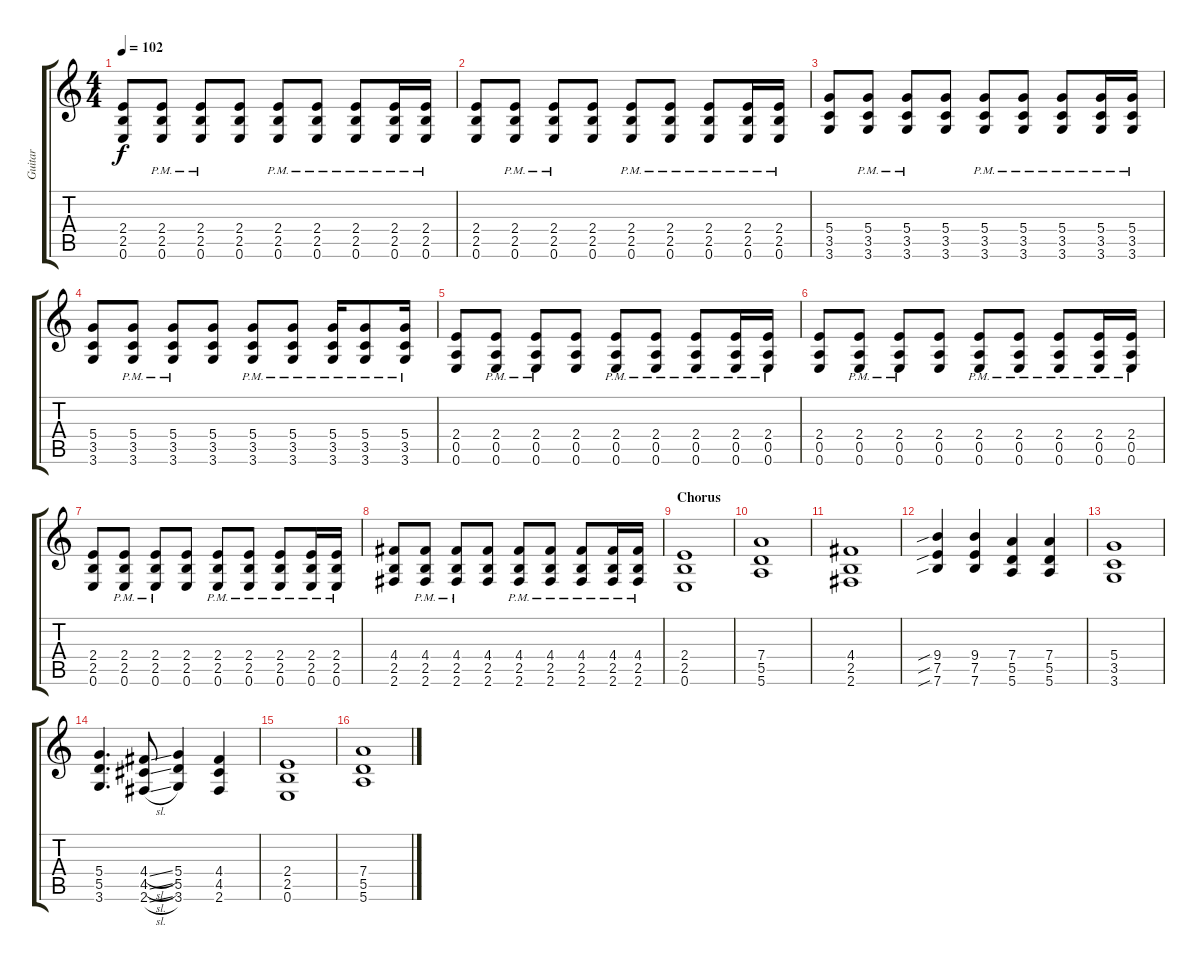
\track ("Guitar" "Guitar") {instrument acousticguitarnylon}
\staff {score tabs}
\tuning (E4 B3 G3 D3 A2 E2) {hide}
\ts (4 4)
\tempo 102
\clef g2
\ks c
(2.4 2.5 0.6).8{dy f instrument distortionguitar} (2.4{pm} 2.5{pm} 0.6{pm}).8 (2.4{pm} 2.5{pm} 0.6{pm}).8 (2.4 2.5 0.6).8 (2.4{pm} 2.5{pm} 0.6{pm}).8 (2.4{pm} 2.5{pm} 0.6{pm}).8 (2.4{pm} 2.5{pm} 0.6{pm}).8 (2.4{pm} 2.5{pm} 0.6{pm}).16 (2.4{pm} 2.5{pm} 0.6{pm}).16 |
(2.4 2.5 0.6).8{instrument distortionguitar} (2.4{pm} 2.5{pm} 0.6{pm}).8 (2.4{pm} 2.5{pm} 0.6{pm}).8 (2.4 2.5 0.6).8 (2.4{pm} 2.5{pm} 0.6{pm}).8 (2.4{pm} 2.5{pm} 0.6{pm}).8 (2.4{pm} 2.5{pm} 0.6{pm}).8 (2.4{pm} 2.5{pm} 0.6{pm}).16 (2.4{pm} 2.5{pm} 0.6{pm}).16 |
(5.4 3.5 3.6).8{instrument distortionguitar} (5.4{pm} 3.5{pm} 3.6{pm}).8 (5.4{pm} 3.5{pm} 3.6{pm}).8 (5.4 3.5 3.6).8 (5.4{pm} 3.5{pm} 3.6{pm}).8 (5.4{pm} 3.5{pm} 3.6{pm}).8 (5.4{pm} 3.5{pm} 3.6{pm}).8 (5.4{pm} 3.5{pm} 3.6{pm}).16 (5.4{pm} 3.5{pm} 3.6{pm}).16 |
(5.4 3.5 3.6).8{instrument distortionguitar} (5.4{pm} 3.5{pm} 3.6{pm}).8 (5.4{pm} 3.5{pm} 3.6{pm}).8 (5.4 3.5 3.6).8 (5.4{pm} 3.5{pm} 3.6{pm}).8 (5.4{pm} 3.5{pm} 3.6{pm}).8 (5.4{pm} 3.5{pm} 3.6{pm}).16 (5.4{pm} 3.5{pm} 3.6{pm}).8 (5.4{pm} 3.5{pm} 3.6{pm}).16 |
(2.4 0.5 0.6).8{instrument distortionguitar} (2.4{pm} 0.5{pm} 0.6{pm}).8 (2.4{pm} 0.5{pm} 0.6{pm}).8 (2.4 0.5 0.6).8 (2.4{pm} 0.5{pm} 0.6{pm}).8 (2.4{pm} 0.5{pm} 0.6{pm}).8 (2.4{pm} 0.5{pm} 0.6{pm}).8 (2.4{pm} 0.5{pm} 0.6{pm}).16 (2.4{pm} 0.5{pm} 0.6{pm}).16 |
(2.4 0.5 0.6).8{instrument distortionguitar} (2.4{pm} 0.5{pm} 0.6{pm}).8 (2.4{pm} 0.5{pm} 0.6{pm}).8 (2.4 0.5 0.6).8 (2.4{pm} 0.5{pm} 0.6{pm}).8 (2.4{pm} 0.5{pm} 0.6{pm}).8 (2.4{pm} 0.5{pm} 0.6{pm}).8 (2.4{pm} 0.5{pm} 0.6{pm}).16 (2.4{pm} 0.5{pm} 0.6{pm}).16 |
(2.4 2.5 0.6).8{instrument distortionguitar} (2.4{pm} 2.5{pm} 0.6{pm}).8 (2.4{pm} 2.5{pm} 0.6{pm}).8 (2.4 2.5 0.6).8 (2.4{pm} 2.5{pm} 0.6{pm}).8 (2.4{pm} 2.5{pm} 0.6{pm}).8 (2.4{pm} 2.5{pm} 0.6{pm}).8 (2.4{pm} 2.5{pm} 0.6{pm}).16 (2.4{pm} 2.5{pm} 0.6{pm}).16 |
(4.4 2.5 2.6).8{instrument distortionguitar} (4.4{pm} 2.5{pm} 2.6{pm}).8 (4.4{pm} 2.5{pm} 2.6{pm}).8 (4.4 2.5 2.6).8 (4.4{pm} 2.5{pm} 2.6{pm}).8 (4.4{pm} 2.5{pm} 2.6{pm}).8 (4.4{pm} 2.5{pm} 2.6{pm}).8 (4.4{pm} 2.5{pm} 2.6{pm}).16 (4.4{pm} 2.5{pm} 2.6{pm}).16 |
\section ("" "Chorus")
(2.4 2.5 0.6).1{instrument distortionguitar} |
(7.4 5.5 5.6).1{instrument distortionguitar} |
(4.4 2.5 2.6).1{instrument distortionguitar} |
(9.4{sib} 7.5{sib} 7.6{sib}).4{instrument distortionguitar} (9.4 7.5 7.6).4 (7.4 5.5 5.6).4 (7.4 5.5 5.6).4 |
(5.4 3.5 3.6).1{instrument distortionguitar} |
(5.4 5.5 3.6).4{d instrument distortionguitar} (4.4{sl} 4.5{sl} 2.6{sl}).8 (5.4 5.5 3.6).4 (4.4 4.5 2.6).4 |
(2.4 2.5 0.6).1{instrument distortionguitar} |
(7.4 5.5 5.6).1{instrument distortionguitar}
